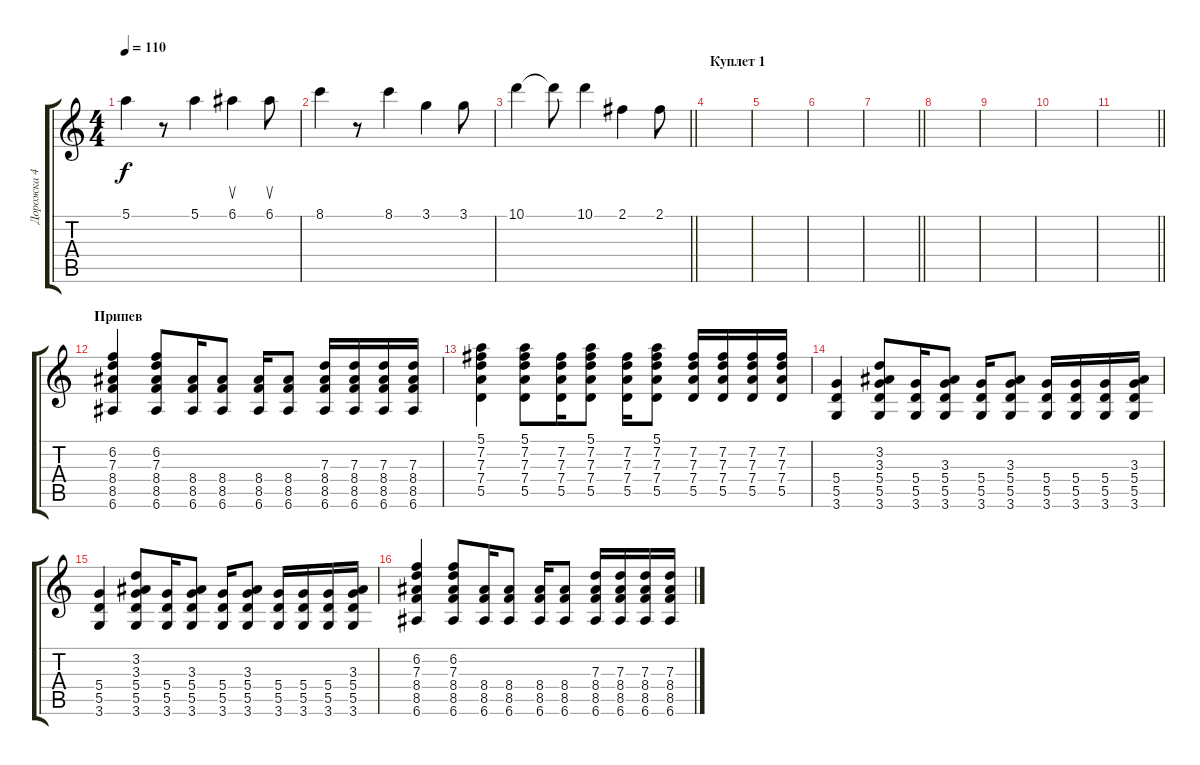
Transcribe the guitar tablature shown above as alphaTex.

\track ("Дорожка 4" "Дорожка 4") {instrument acousticguitarsteel}
\staff {score tabs}
\tuning (E4 B3 G3 D3 A2 E2) {hide}
\ts (4 4)
\tempo 110
\clef g2
\ks c
5.1.4{dy f} r.8 5.1.4 6.1.4{su} 6.1.8{su} |
8.1.4 r.8 8.1.4 3.1.4 3.1.8 |
\barLineRight lightlight
10.1.4 10.1{t}.8 10.1.4 2.1.4 2.1.8 |
\section ("" "Куплет 1")
|
|
|
\barLineRight lightlight
|
|
|
|
\barLineRight lightlight
|
\section ("" "Припев")
(6.2 7.3 8.4 8.5 6.6).4 (6.2 7.3 8.4 8.5 6.6).8 (8.4 8.5 6.6).16 (8.4 8.5 6.6).8 (8.4 8.5 6.6).16 (8.4 8.5 6.6).8 (7.3 8.4 8.5 6.6).16 (7.3 8.4 8.5 6.6).16 (7.3 8.4 8.5 6.6).16 (7.3 8.4 8.5 6.6).16 |
(5.1 7.2 7.3 7.4 5.5).4 (5.1 7.2 7.3 7.4 5.5).8 (7.2 7.3 7.4 5.5).16 (5.1 7.2 7.3 7.4 5.5).8 (7.2 7.3 7.4 5.5).16 (5.1 7.2 7.3 7.4 5.5).8 (7.2 7.3 7.4 5.5).16 (7.2 7.3 7.4 5.5).16 (7.2 7.3 7.4 5.5).16 (7.2 7.3 7.4 5.5).16 |
(5.4 5.5 3.6).4 (3.2 3.3 5.4 5.5 3.6).8 (5.4 5.5 3.6).16 (3.3 5.4 5.5 3.6).8 (5.4 5.5 3.6).16 (3.3 5.4 5.5 3.6).8 (5.4 5.5 3.6).16 (5.4 5.5 3.6).16 (5.4 5.5 3.6).16 (3.3 5.4 5.5 3.6).16 |
(5.4 5.5 3.6).4 (3.2 3.3 5.4 5.5 3.6).8 (5.4 5.5 3.6).16 (3.3 5.4 5.5 3.6).8 (5.4 5.5 3.6).16 (3.3 5.4 5.5 3.6).8 (5.4 5.5 3.6).16 (5.4 5.5 3.6).16 (5.4 5.5 3.6).16 (3.3 5.4 5.5 3.6).16 |
(6.2 7.3 8.4 8.5 6.6).4 (6.2 7.3 8.4 8.5 6.6).8 (8.4 8.5 6.6).16 (8.4 8.5 6.6).8 (8.4 8.5 6.6).16 (8.4 8.5 6.6).8 (7.3 8.4 8.5 6.6).16 (7.3 8.4 8.5 6.6).16 (7.3 8.4 8.5 6.6).16 (7.3 8.4 8.5 6.6).16
